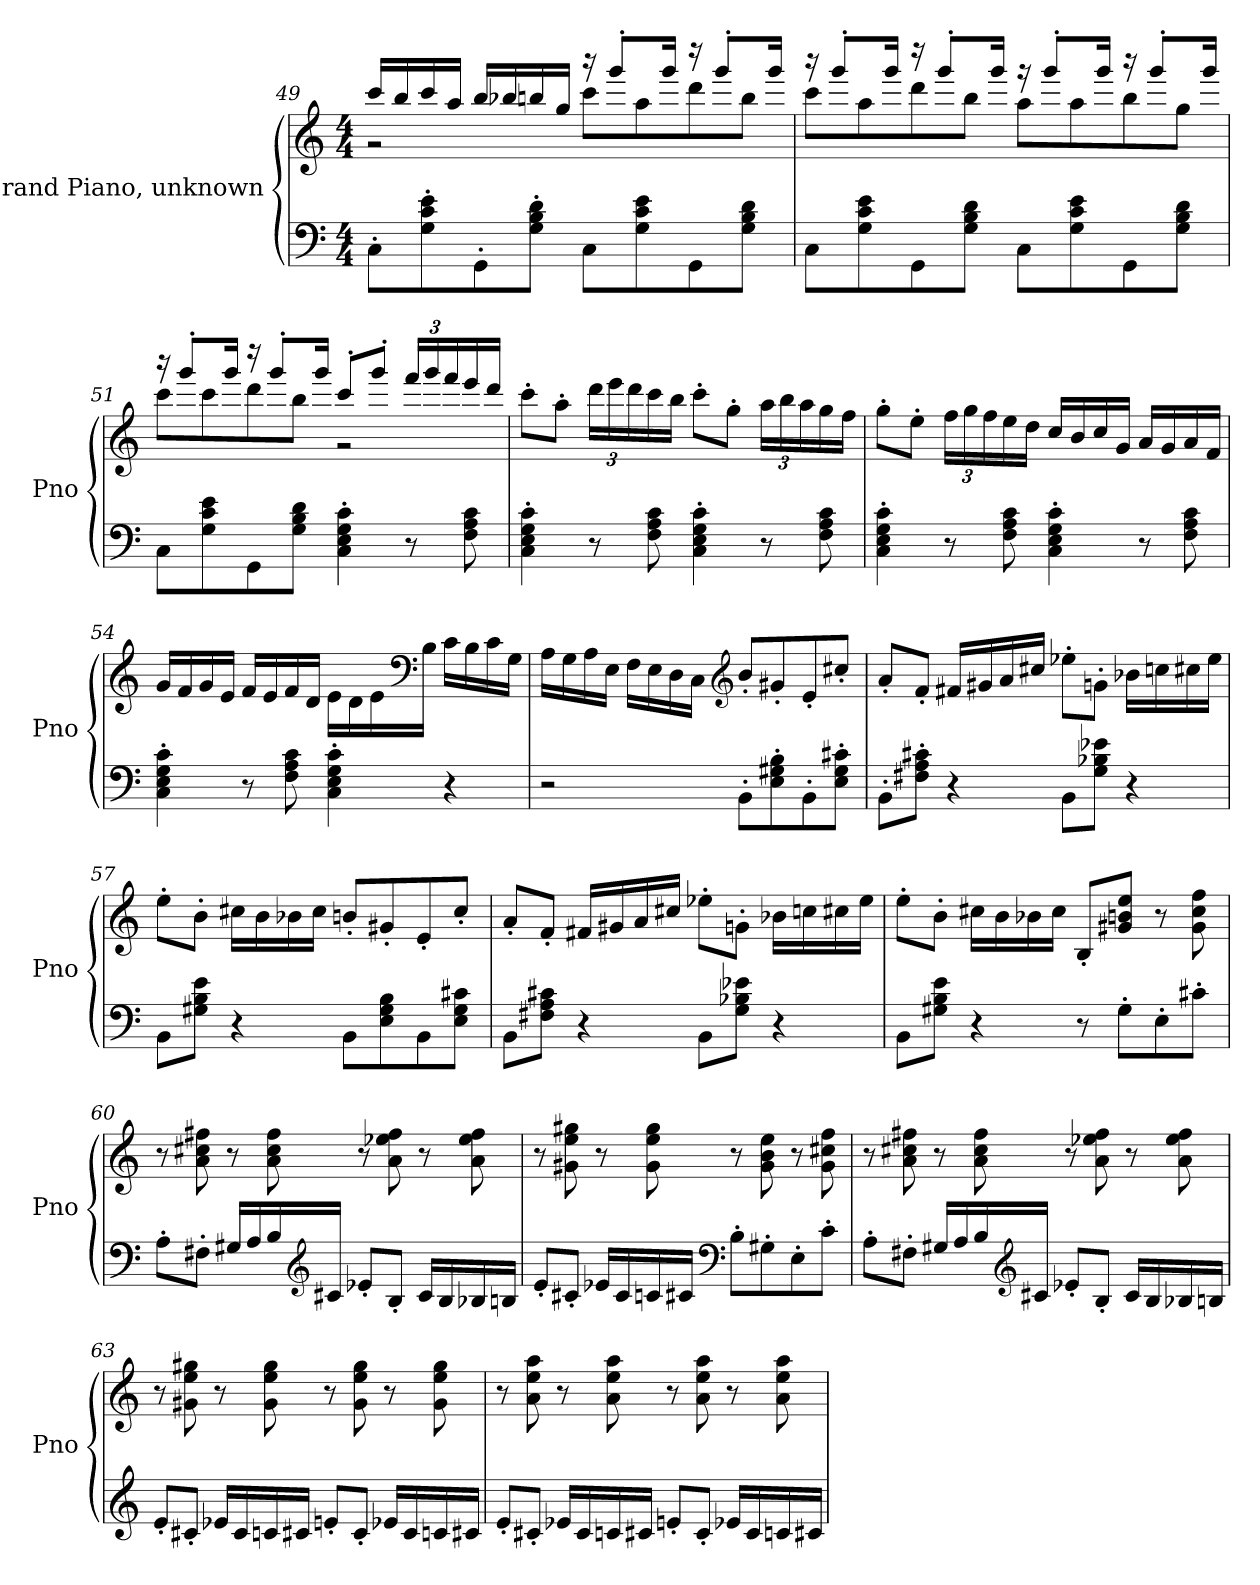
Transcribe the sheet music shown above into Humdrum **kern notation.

**kern	**kern
*part1	*part1
*staff2	*staff1
*I"Grand Piano, unknown	*
*I'Pno	*
*clefF4	*clefG2
*k[]	*k[]
*M4/4	*M4/4
=49	=49
*	*^
8C'\L	16ccc/LL	2r
.	16bb/	.
8G\' 8c\' 8e\'	16ccc/	.
.	16aa/JJ	.
8GG'\	16bb/LL	.
.	16bb-X/	.
8G\' 8B\' 8d\'J	16bbn/	.
.	16gg/JJ	.
8C\L	16r	8ccc\L
.	8ggg'/L	.
8G\ 8c\ 8e\	.	8aa\
.	16ggg/Jk	.
8GG\	16r	8ddd\
.	8ggg'/L	.
8G\ 8B\ 8d\J	.	8bb\J
.	16ggg/Jk	.
!!LO:LB:g=z	!!
=50	=50	=50
8C\L	16r	8ccc\L
.	8ggg'/L	.
8G\ 8c\ 8e\	.	8aa\
.	16ggg/Jk	.
8GG\	16r	8ddd\
.	8ggg'/L	.
8G\ 8B\ 8d\J	.	8bb\J
.	16ggg/Jk	.
8C\L	16r	8aa\L
.	8ggg'/L	.
8G\ 8c\ 8e\	.	8aa\
.	16ggg/Jk	.
8GG\	16r	8bb\
.	8ggg'/L	.
8G\ 8B\ 8d\J	.	8gg\J
.	16ggg/Jk	.
=51	=51	=51
8C\L	16r	8ccc\L
.	8ggg'/L	.
8G\ 8c\ 8e\	.	8ccc\
.	16ggg/Jk	.
8GG\	16r	8ddd\
.	8ggg'/L	.
8G\ 8B\ 8d\J	.	8bb\J
.	16ggg/Jk	.
4C\' 4E\' 4G\' 4c\'	8ccc'/L	2r
.	8ggg'/J	.
*	*Xbrackettup	*
8r	24fff/LL	.
.	24ggg/	.
.	24fff/	.
8F\ 8A\ 8c\	16eee/	.
.	16ddd/JJ	.
*	*v	*v
!!LO:LB:g=z
=52	=52
4C\' 4E\' 4G\' 4c\'	8ccc'\L
.	8aa'\J
8r	24ddd\LL
.	24eee\
.	24ddd\
8F\ 8A\ 8c\	16ccc\
.	16bb\JJ
4C\' 4E\' 4G\' 4c\'	8ccc'\L
.	8gg'\J
8r	24aa\LL
.	24bb\
.	24aa\
8F\ 8A\ 8c\	16gg\
.	16ff\JJ
=53	=53
4C\' 4E\' 4G\' 4c\'	8gg'\L
.	8ee'\J
8r	24ff\LL
.	24gg\
.	24ff\
8F\ 8A\ 8c\	16ee\
.	16dd\JJ
4C\' 4E\' 4G\' 4c\'	16cc/LL
.	16b/
.	16cc/
.	16g/JJ
8r	16a/LL
.	16g/
8F\ 8A\ 8c\	16a/
.	16f/JJ
!!LO:LB:g=z
=54	=54
4C\' 4E\' 4G\' 4c\'	16g/LL
.	16f/
.	16g/
.	16e/JJ
8r	16f/LL
.	16e/
8F\ 8A\ 8c\	16f/
.	16d/JJ
4C\' 4E\' 4G\' 4c\'	16e\LL
.	16d\
.	16e\
*	*clefF4
.	16B\JJ
4r	16c\LL
.	16B\
.	16c\
.	16G\JJ
=55	=55
2r	16A\LL
.	16G\
.	16A\
.	16E\JJ
.	16F\LL
.	16E\
.	16D\
.	16C\JJ
*	*clefG2
8BB'\L	8b'/L
8E\' 8G#X\' 8B\'	8g#X'/
8BB'\	8e'/
8E\' 8G#\' 8c#X\'J	8cc#X'/J
!!LO:PB:g=z
=56	=56
8BB'\L	8a'/L
8F#X\' 8A\' 8c#X\'J	8f'/J
4r	16f#X/LL
.	16g#X/
.	16a/
.	16cc#X/JJ
8BB\L	8ee-X'\L
8G\ 8B-X\ 8e-X\J	8gn'\J
4r	16b-X\LL
.	16ccn\
.	16cc#X\
.	16ee-\JJ
=57	=57
8BB\L	8ee'\L
8G#X\ 8B\ 8e\J	8b'\J
4r	16cc#X\LL
.	16b\
.	16b-X\
.	16cc#\JJ
8BB\L	8bn'/L
8E\ 8G#\ 8B\	8g#X'/
8BB\	8e'/
8E\ 8G#\ 8c#X\J	8cc#'/J
!!LO:LB:g=z
=58	=58
8BB\L	8a'/L
8F#X\ 8A\ 8c#X\J	8f'/J
4r	16f#X/LL
.	16g#X/
.	16a/
.	16cc#X/JJ
8BB\L	8ee-X'\L
8G\ 8B-X\ 8e-X\J	8gn'\J
4r	16b-X\LL
.	16ccn\
.	16cc#X\
.	16ee-\JJ
=59	=59
8BB\L	8ee'\L
8G#X\ 8B\ 8e\J	8b'\J
4r	16cc#X\LL
.	16b\
.	16b-X\
.	16cc#\JJ
8r	8B'/L
8G#'\L	8g#X/ 8bn/ 8ee/J
8E'\	8r
8c#X'\J	8g#\ 8cc#\ 8ff\
!!LO:LB:g=z
=60	=60
8A'\L	8r
8F#X'\J	8a\ 8cc#X\ 8ff#X\
16G#X/LL	8r
16A/	.
16B/	8a\ 8cc#\ 8ff#\
*clefG2	*
16c#X/JJ	.
8e-X'/L	8r
8B'/J	8a\ 8ee-X\ 8ff#\
16c#/LL	8r
16B/	.
16B-X/	8a\ 8ee-\ 8ff#\
16Bn/JJ	.
=61	=61
8e'/L	8r
8c#X'/J	8g#X\ 8ee\ 8gg#X\
16e-X/LL	8r
16c#/	.
16cn/	8g#\ 8ee\ 8gg#\
16c#X/JJ	.
*clefF4	*
8B'\L	8r
8G#X'\	8g#\ 8b\ 8ee\
8E'\	8r
8c#'\J	8g#\ 8cc#X\ 8ff\
!!LO:LB:g=z
=62	=62
8A'\L	8r
8F#X'\J	8a\ 8cc#X\ 8ff#X\
16G#X/LL	8r
16A/	.
16B/	8a\ 8cc#\ 8ff#\
*clefG2	*
16c#X/JJ	.
8e-X'/L	8r
8B'/J	8a\ 8ee-X\ 8ff#\
16c#/LL	8r
16B/	.
16B-X/	8a\ 8ee-\ 8ff#\
16Bn/JJ	.
=63	=63
8e'/L	8r
8c#X'/J	8g#X\ 8ee\ 8gg#X\
16e-X/LL	8r
16c#/	.
16cn/	8g#\ 8ee\ 8gg#\
16c#X/JJ	.
8en'/L	8r
8c#'/J	8g#\ 8ee\ 8gg#\
16e-X/LL	8r
16c#/	.
16cn/	8g#\ 8ee\ 8gg#\
16c#X/JJ	.
!!LO:LB:g=z
=64	=64
8e'/L	8r
8c#X'/J	8a\ 8ee\ 8aa\
16e-X/LL	8r
16c#/	.
16cn/	8a\ 8ee\ 8aa\
16c#X/JJ	.
8en'/L	8r
8c#'/J	8a\ 8ee\ 8aa\
16e-X/LL	8r
16c#/	.
16cn/	8a\ 8ee\ 8aa\
16c#X/JJ	.
=	=
*-	*-
